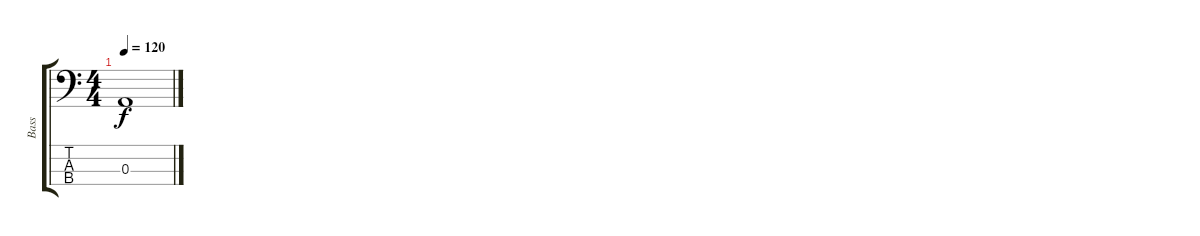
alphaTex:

\track ("Bass" "Bass") {instrument electricbassfinger}
\staff {score tabs}
\tuning (G2 D2 A1 E1) {hide}
\ts (4 4)
\tempo 120
\clef f4
\ks c
0.3{t}.1{dy f}
